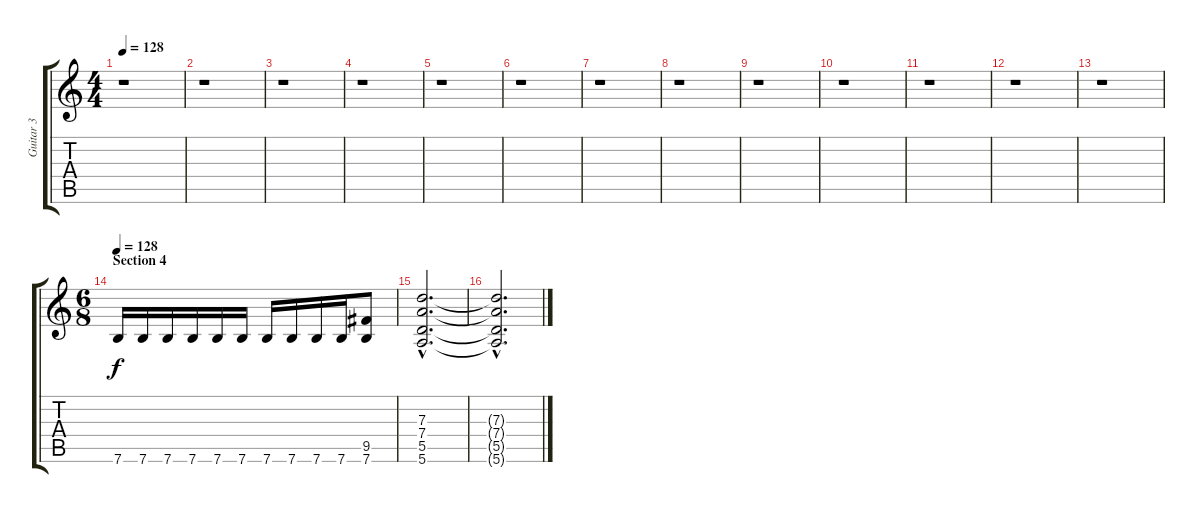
\track ("Guitar 3" "Guitar 3") {instrument distortionguitar}
\staff {score tabs}
\tuning (E4 B3 G3 D3 A2 E2) {hide}
\ts (4 4)
\tempo 128
\clef g2
\ks c
r.1{dy f} |
r.1 |
r.1 |
r.1 |
r.1 |
r.1 |
r.1 |
r.1 |
r.1 |
r.1 |
r.1 |
r.1 |
r.1 |
\ts (6 8)
\section ("" "Section 4")
\tempo 128
7.6.16 7.6.16 7.6.16 7.6.16 7.6.16 7.6.16 7.6.16 7.6.16 7.6.16 7.6.16 (9.5 7.6).8 |
(7.3{hac} 7.4{hac} 5.5{hac} 5.6{hac}).2{d} |
(7.3{hac t} 7.4{hac t} 5.5{hac t} 5.6{hac t}).2{d}
